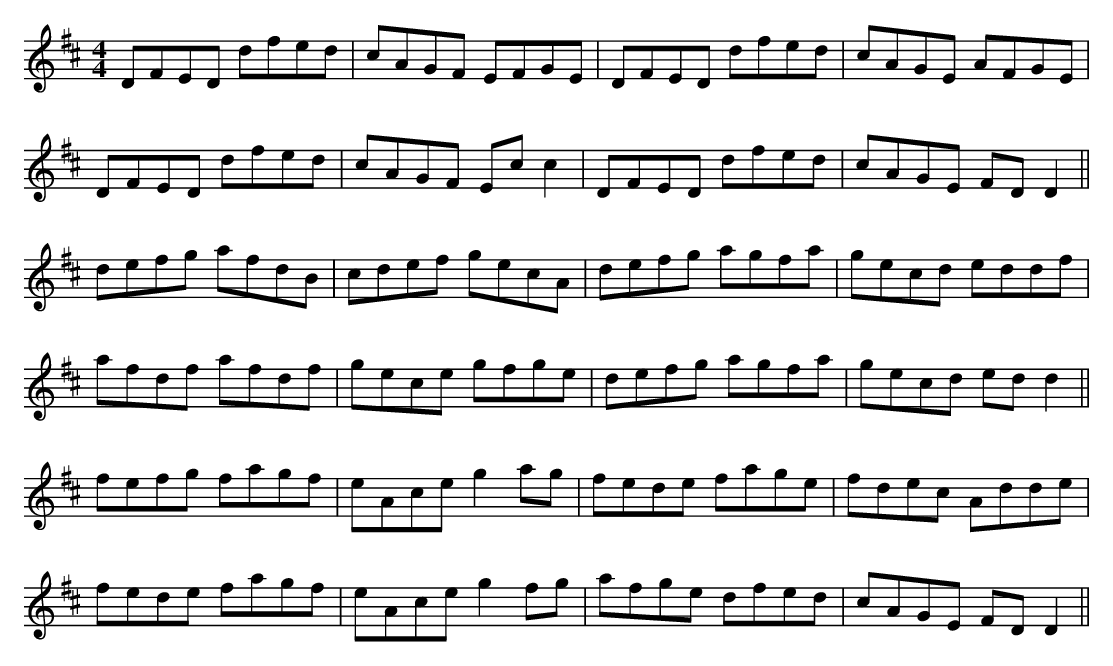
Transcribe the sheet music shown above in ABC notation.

X:1
M:4/4
K:D
DFED dfed|cAGF EFGE|DFED dfed|cAGE AFGE|
DFED dfed|cAGF Ec c2|DFED dfed|cAGE FD D2||
defg afdB|cdef gecA|defg agfa|gecd eddf|
afdf afdf|gece gfge|defg agfa|gecd ed d2||
fefg fagf|eAce g2 ag|fede fage|fdec Adde|
fede fagf|eAce g2 fg|afge dfed|cAGE FD D2||
